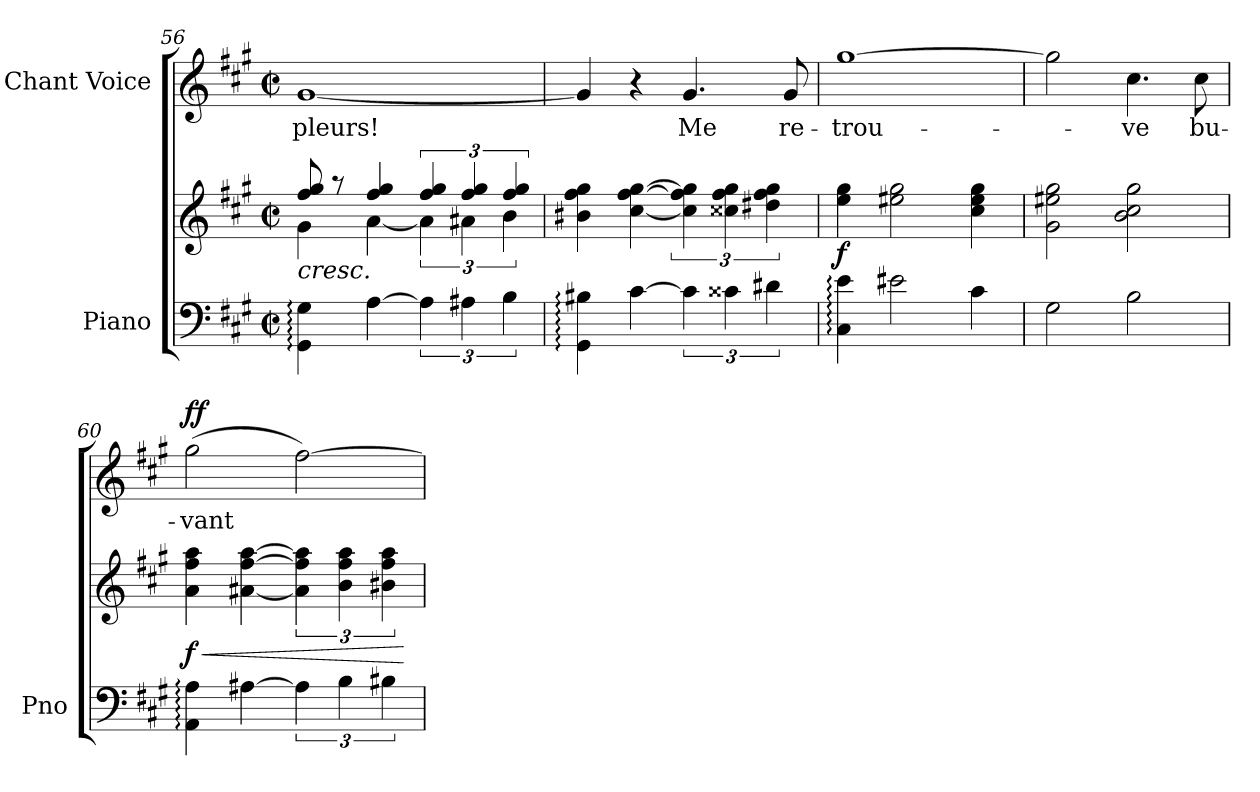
**kern	**kern	**dynam	**kern	**text	**dynam
*part2	*part2	*part2	*part1	*part1	*part1
*staff3	*staff2	*staff2/3	*staff1	*staff1	*staff1
*I"Piano	*	*	*I"Chant Voice	*	*
*I'Pno	*	*	*	*	*
*clefF4	*clefG2	*	*clefG2	*	*
*k[f#c#g#]	*k[f#c#g#]	*	*k[f#c#g#]	*	*
*M2/2	*M2/2	*	*M2/2	*	*
*met(c|)	*met(c|)	*	*met(c|)	*	*
=56	=56	=56	=56	=56	=56
*	*^	*	*	*	*
!	!LO:TX:b:i:t=cresc.	!	!	!	!	!
!	!	!	!	!	!LO:LY:b	!
4GG#\: 4G#\:	8ff#/ 8gg#/	4g#\	.	[1g#	pleurs!	.
.	8r	.	.	.	.	.
[4A\	4ff#/ 4gg#/	[4a\	.	.	.	.
6A\]	6ff#/ 6gg#/	6a\]	.	.	.	.
6A#X\	6ff#/ 6gg#/	6a#X\	.	.	.	.
6B\	6ff#/ 6gg#/	6b\	.	.	.	.
*	*v	*v	*	*	*	*
!!LO:PB:g=z
=57	=57	=57	=57	=57	=57
4GG#\: 4B#X\:	4b#X\ 4ff#\ 4gg#\	.	4g#/]	.	.
[4c#\	[4cc#\ [4ff#\ [4gg#\	.	4r	.	.
!	!	!	!	!LO:LY:b	!
6c#\]	6cc#\] 6ff#\] 6gg#\]	.	4.g#/	Me	.
6c##X\	6cc##X\ 6ff#\ 6gg#\	.	.	.	.
6d#X\	6dd#X\ 6ff#\ 6gg#\	.	.	.	.
!	!	!	!	!LO:LY:b	!
.	.	.	8g#/	re-	.
=58	=58	=58	=58	=58	=58
!	!	!LO:DY:b	!	!LO:LY:b	!
4C#\: 4e\:	4ee\ 4gg#\	f	[1gg#	-trou-	.
2e#X\	2ee#X\ 2gg#\	.	.	.	.
4c#\	4cc#\ 4ee#\ 4gg#\	.	.	.	.
=59	=59	=59	=59	=59	=59
2G#\	2g#\ 2ee#X\ 2gg#\	.	2gg#\]	.	.
!	!	!	!	!LO:LY:b	!
2B\	2b\ 2cc#\ 2gg#\	.	4.cc#\	-ve	.
!	!	!	!	!LO:LY:b	!
.	.	.	8cc#\	bu-	.
=60	=60	=60	=60	=60	=60
!	!	!LO:HP:b	!	!LO:LY:b	!
!	!	!LO:DY:n=1:b	!	!	!LO:DY:a
4AA\: 4A\:	4a\ 4ff#\ 4aa\	< f	(>2gg#\	-vant	ff
[4A#X\	[4a#X\ [4ff#\ [4aa\	.	.	.	.
6A#\]	6a#\] 6ff#\] 6aa\]	.	[2ff#\)	.	.
6B\	6b\ 6ff#\ 6aa\	.	.	.	.
6B#X\	6b#X\ 6ff#\ 6aa\	.	.	.	.
.	.	[	.	.	.
=	=	=	=	=	=
*-	*-	*-	*-	*-	*-
